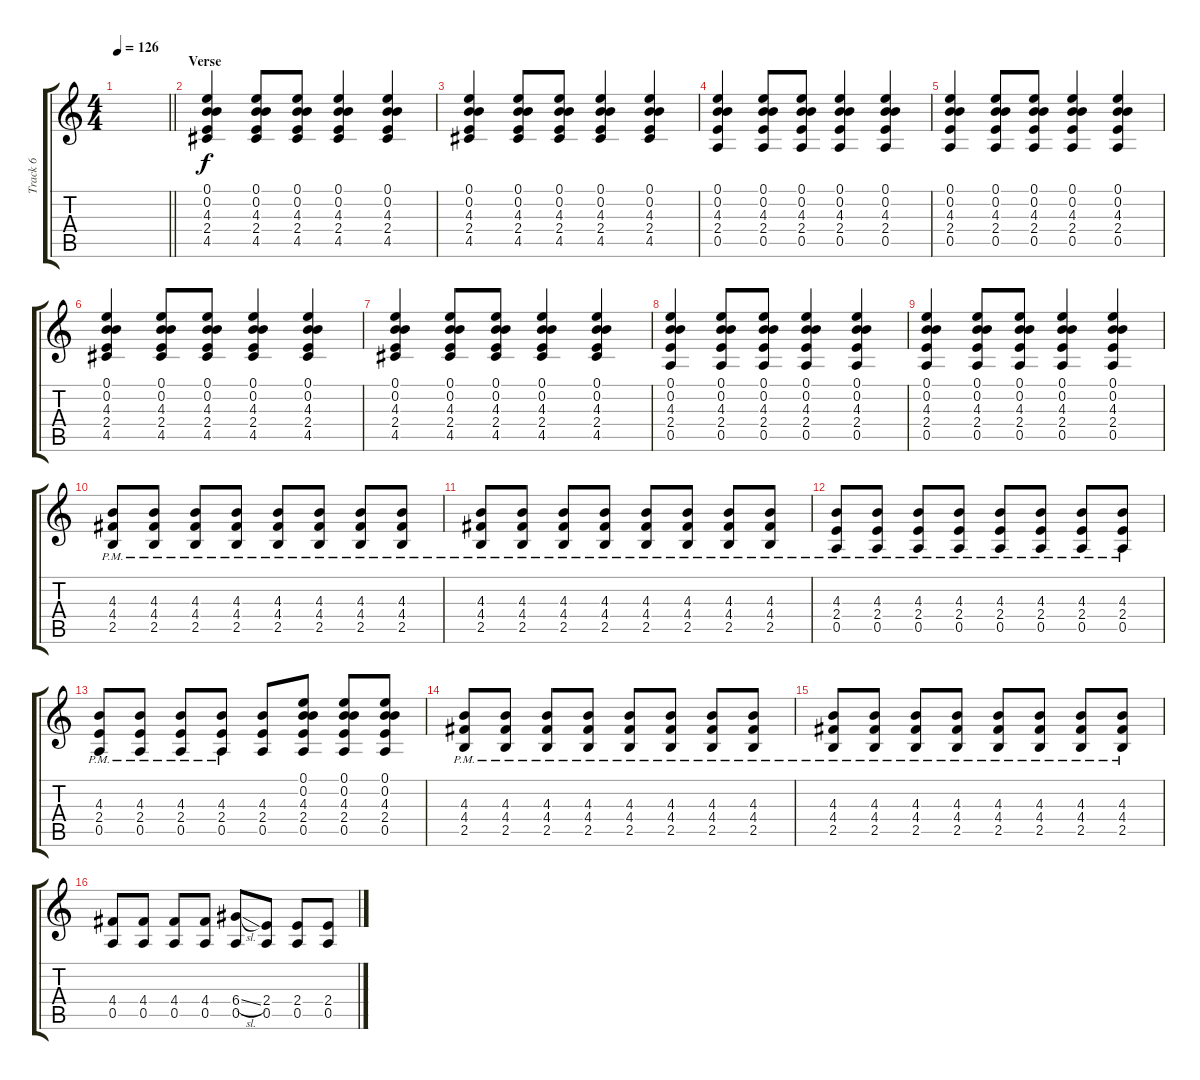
\track ("Track 6" "Track 6") {instrument electricguitarclean}
\staff {score tabs}
\tuning (E4 B3 G3 D3 A2 E2) {hide}
\ts (4 4)
\tempo 126
\clef g2
\barLineRight lightlight
\ks c
|
\section ("" "Verse")
(0.1 0.2 4.3 2.4 4.5).4{volume 4} (0.1 0.2 4.3 2.4 4.5).8 (0.1 0.2 4.3 2.4 4.5).8 (0.1 0.2 4.3 2.4 4.5).4 (0.1 0.2 4.3 2.4 4.5).4 |
(0.1 0.2 4.3 2.4 4.5).4 (0.1 0.2 4.3 2.4 4.5).8 (0.1 0.2 4.3 2.4 4.5).8 (0.1 0.2 4.3 2.4 4.5).4 (0.1 0.2 4.3 2.4 4.5).4 |
(0.1 0.2 4.3 2.4 0.5).4 (0.1 0.2 4.3 2.4 0.5).8 (0.1 0.2 4.3 2.4 0.5).8 (0.1 0.2 4.3 2.4 0.5).4 (0.1 0.2 4.3 2.4 0.5).4 |
(0.1 0.2 4.3 2.4 0.5).4 (0.1 0.2 4.3 2.4 0.5).8 (0.1 0.2 4.3 2.4 0.5).8 (0.1 0.2 4.3 2.4 0.5).4 (0.1 0.2 4.3 2.4 0.5).4 |
(0.1 0.2 4.3 2.4 4.5).4 (0.1 0.2 4.3 2.4 4.5).8 (0.1 0.2 4.3 2.4 4.5).8 (0.1 0.2 4.3 2.4 4.5).4 (0.1 0.2 4.3 2.4 4.5).4 |
(0.1 0.2 4.3 2.4 4.5).4 (0.1 0.2 4.3 2.4 4.5).8 (0.1 0.2 4.3 2.4 4.5).8 (0.1 0.2 4.3 2.4 4.5).4 (0.1 0.2 4.3 2.4 4.5).4 |
(0.1 0.2 4.3 2.4 0.5).4 (0.1 0.2 4.3 2.4 0.5).8 (0.1 0.2 4.3 2.4 0.5).8 (0.1 0.2 4.3 2.4 0.5).4 (0.1 0.2 4.3 2.4 0.5).4 |
(0.1 0.2 4.3 2.4 0.5).4 (0.1 0.2 4.3 2.4 0.5).8 (0.1 0.2 4.3 2.4 0.5).8 (0.1 0.2 4.3 2.4 0.5).4 (0.1 0.2 4.3 2.4 0.5).4 |
(4.3{pm} 4.4{pm} 2.5{pm}).8{volume 13} (4.3{pm} 4.4{pm} 2.5{pm}).8 (4.3{pm} 4.4{pm} 2.5{pm}).8 (4.3{pm} 4.4{pm} 2.5{pm}).8 (4.3{pm} 4.4{pm} 2.5{pm}).8 (4.3{pm} 4.4{pm} 2.5{pm}).8 (4.3{pm} 4.4{pm} 2.5{pm}).8 (4.3{pm} 4.4{pm} 2.5{pm}).8 |
(4.3{pm} 4.4{pm} 2.5{pm}).8 (4.3{pm} 4.4{pm} 2.5{pm}).8 (4.3{pm} 4.4{pm} 2.5{pm}).8 (4.3{pm} 4.4{pm} 2.5{pm}).8 (4.3{pm} 4.4{pm} 2.5{pm}).8 (4.3{pm} 4.4{pm} 2.5{pm}).8 (4.3{pm} 4.4{pm} 2.5{pm}).8 (4.3{pm} 4.4{pm} 2.5{pm}).8 |
(4.3{pm} 2.4{pm} 0.5{pm}).8 (4.3{pm} 2.4{pm} 0.5{pm}).8 (4.3{pm} 2.4{pm} 0.5{pm}).8 (4.3{pm} 2.4{pm} 0.5{pm}).8 (4.3{pm} 2.4{pm} 0.5{pm}).8 (4.3{pm} 2.4{pm} 0.5{pm}).8 (4.3{pm} 2.4{pm} 0.5{pm}).8 (4.3{pm} 2.4{pm} 0.5{pm}).8 |
(4.3{pm} 2.4{pm} 0.5{pm}).8 (4.3{pm} 2.4{pm} 0.5{pm}).8 (4.3{pm} 2.4{pm} 0.5{pm}).8 (4.3{pm} 2.4{pm} 0.5{pm}).8 (4.3 2.4 0.5).8 (0.1 0.2 4.3 2.4 0.5).8 (0.1 0.2 4.3 2.4 0.5).8 (0.1 0.2 4.3 2.4 0.5).8 |
(4.3{pm} 4.4{pm} 2.5{pm}).8{volume 13} (4.3{pm} 4.4{pm} 2.5{pm}).8 (4.3{pm} 4.4{pm} 2.5{pm}).8 (4.3{pm} 4.4{pm} 2.5{pm}).8 (4.3{pm} 4.4{pm} 2.5{pm}).8 (4.3{pm} 4.4{pm} 2.5{pm}).8 (4.3{pm} 4.4{pm} 2.5{pm}).8 (4.3{pm} 4.4{pm} 2.5{pm}).8 |
(4.3{pm} 4.4{pm} 2.5{pm}).8 (4.3{pm} 4.4{pm} 2.5{pm}).8 (4.3{pm} 4.4{pm} 2.5{pm}).8 (4.3{pm} 4.4{pm} 2.5{pm}).8 (4.3{pm} 4.4{pm} 2.5{pm}).8 (4.3{pm} 4.4{pm} 2.5{pm}).8 (4.3{pm} 4.4{pm} 2.5{pm}).8 (4.3{pm} 4.4{pm} 2.5{pm}).8 |
(4.4 0.5).8 (4.4 0.5).8 (4.4 0.5).8 (4.4 0.5).8 (6.4{sl} 0.5).8 (2.4 0.5).8 (2.4 0.5).8 (2.4 0.5).8
